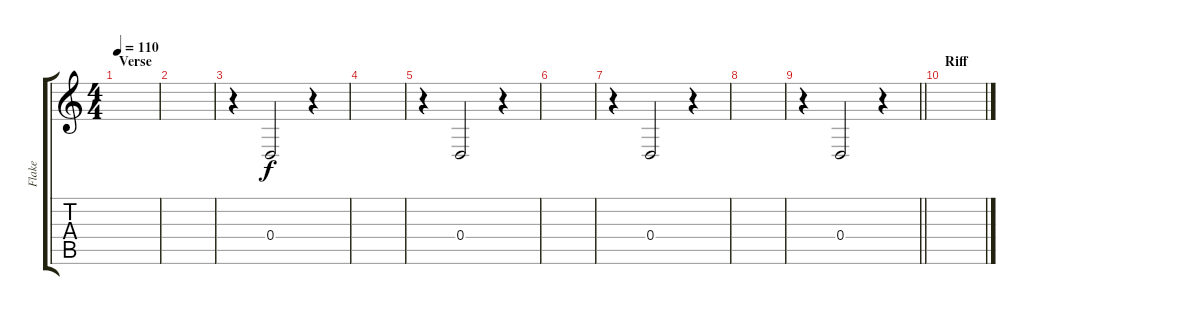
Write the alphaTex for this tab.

\track ("Flake" "Flake") {instrument fx1rain}
\staff {score tabs}
\tuning (E4 B3 G3 D3 A2 D2) {hide}
\ts (4 4)
\section ("" "Verse")
\tempo 110
\clef g2
\ks c
|
|
r.4 0.4.2 r.4 |
|
r.4 0.4.2 r.4 |
|
r.4 0.4.2 r.4 |
|
\barLineRight lightlight
r.4 0.4.2 r.4 |
\section ("" "Riff")
